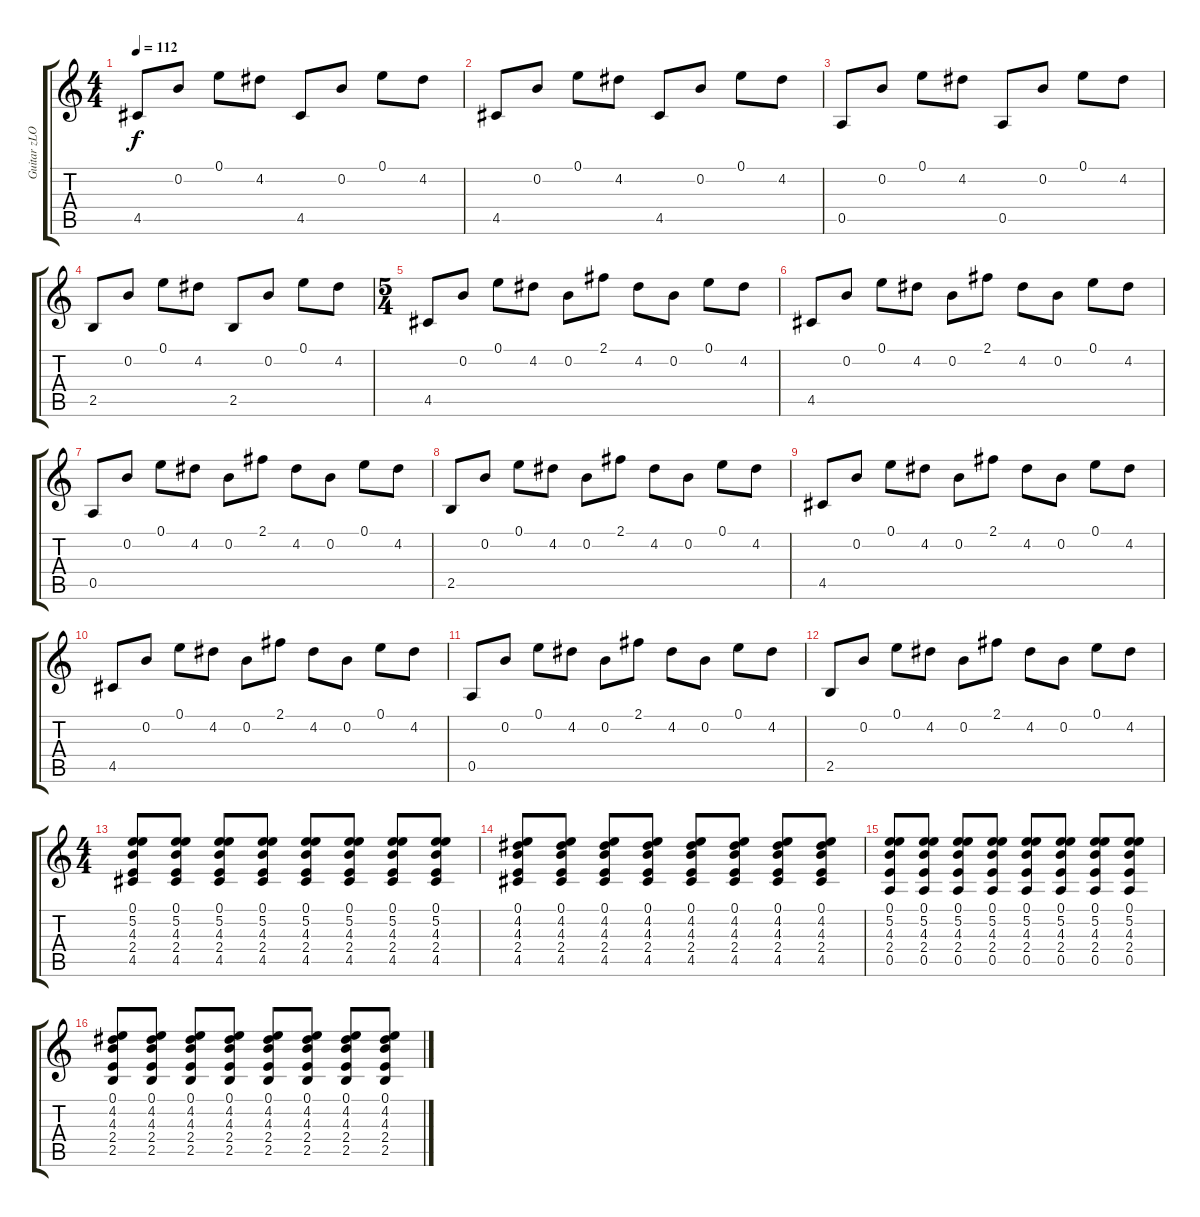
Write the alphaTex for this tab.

\track ("Guitar zLOB" "Guitar zLO") {instrument acousticguitarsteel}
\staff {score tabs}
\tuning (E4 B3 G3 D3 A2 E2) {hide}
\ts (4 4)
\tempo 112
\clef g2
\ks c
4.5.8{dy f} 0.2.8 0.1.8 4.2.8 4.5.8 0.2.8 0.1.8 4.2.8 |
4.5.8 0.2.8 0.1.8 4.2.8 4.5.8 0.2.8 0.1.8 4.2.8 |
0.5.8 0.2.8 0.1.8 4.2.8 0.5.8 0.2.8 0.1.8 4.2.8 |
2.5.8 0.2.8 0.1.8 4.2.8 2.5.8 0.2.8 0.1.8 4.2.8 |
\ts (5 4)
4.5.8 0.2.8 0.1.8 4.2.8 0.2.8 2.1.8 4.2.8 0.2.8 0.1.8 4.2.8 |
4.5.8 0.2.8 0.1.8 4.2.8 0.2.8 2.1.8 4.2.8 0.2.8 0.1.8 4.2.8 |
0.5.8 0.2.8 0.1.8 4.2.8 0.2.8 2.1.8 4.2.8 0.2.8 0.1.8 4.2.8 |
2.5.8 0.2.8 0.1.8 4.2.8 0.2.8 2.1.8 4.2.8 0.2.8 0.1.8 4.2.8 |
4.5.8 0.2.8 0.1.8 4.2.8 0.2.8 2.1.8 4.2.8 0.2.8 0.1.8 4.2.8 |
4.5.8 0.2.8 0.1.8 4.2.8 0.2.8 2.1.8 4.2.8 0.2.8 0.1.8 4.2.8 |
0.5.8 0.2.8 0.1.8 4.2.8 0.2.8 2.1.8 4.2.8 0.2.8 0.1.8 4.2.8 |
2.5.8 0.2.8 0.1.8 4.2.8 0.2.8 2.1.8 4.2.8 0.2.8 0.1.8 4.2.8 |
\ts (4 4)
(0.1 5.2 4.3 2.4 4.5).8 (0.1 5.2 4.3 2.4 4.5).8 (0.1 5.2 4.3 2.4 4.5).8 (0.1 5.2 4.3 2.4 4.5).8 (0.1 5.2 4.3 2.4 4.5).8 (0.1 5.2 4.3 2.4 4.5).8 (0.1 5.2 4.3 2.4 4.5).8 (0.1 5.2 4.3 2.4 4.5).8 |
(0.1 4.2 4.3 2.4 4.5).8 (0.1 4.2 4.3 2.4 4.5).8 (0.1 4.2 4.3 2.4 4.5).8 (0.1 4.2 4.3 2.4 4.5).8 (0.1 4.2 4.3 2.4 4.5).8 (0.1 4.2 4.3 2.4 4.5).8 (0.1 4.2 4.3 2.4 4.5).8 (0.1 4.2 4.3 2.4 4.5).8 |
(0.1 5.2 4.3 2.4 0.5).8 (0.1 5.2 4.3 2.4 0.5).8 (0.1 5.2 4.3 2.4 0.5).8 (0.1 5.2 4.3 2.4 0.5).8 (0.1 5.2 4.3 2.4 0.5).8 (0.1 5.2 4.3 2.4 0.5).8 (0.1 5.2 4.3 2.4 0.5).8 (0.1 5.2 4.3 2.4 0.5).8 |
(0.1 4.2 4.3 2.4 2.5).8 (0.1 4.2 4.3 2.4 2.5).8 (0.1 4.2 4.3 2.4 2.5).8 (0.1 4.2 4.3 2.4 2.5).8 (0.1 4.2 4.3 2.4 2.5).8 (0.1 4.2 4.3 2.4 2.5).8 (0.1 4.2 4.3 2.4 2.5).8 (0.1 4.2 4.3 2.4 2.5).8
